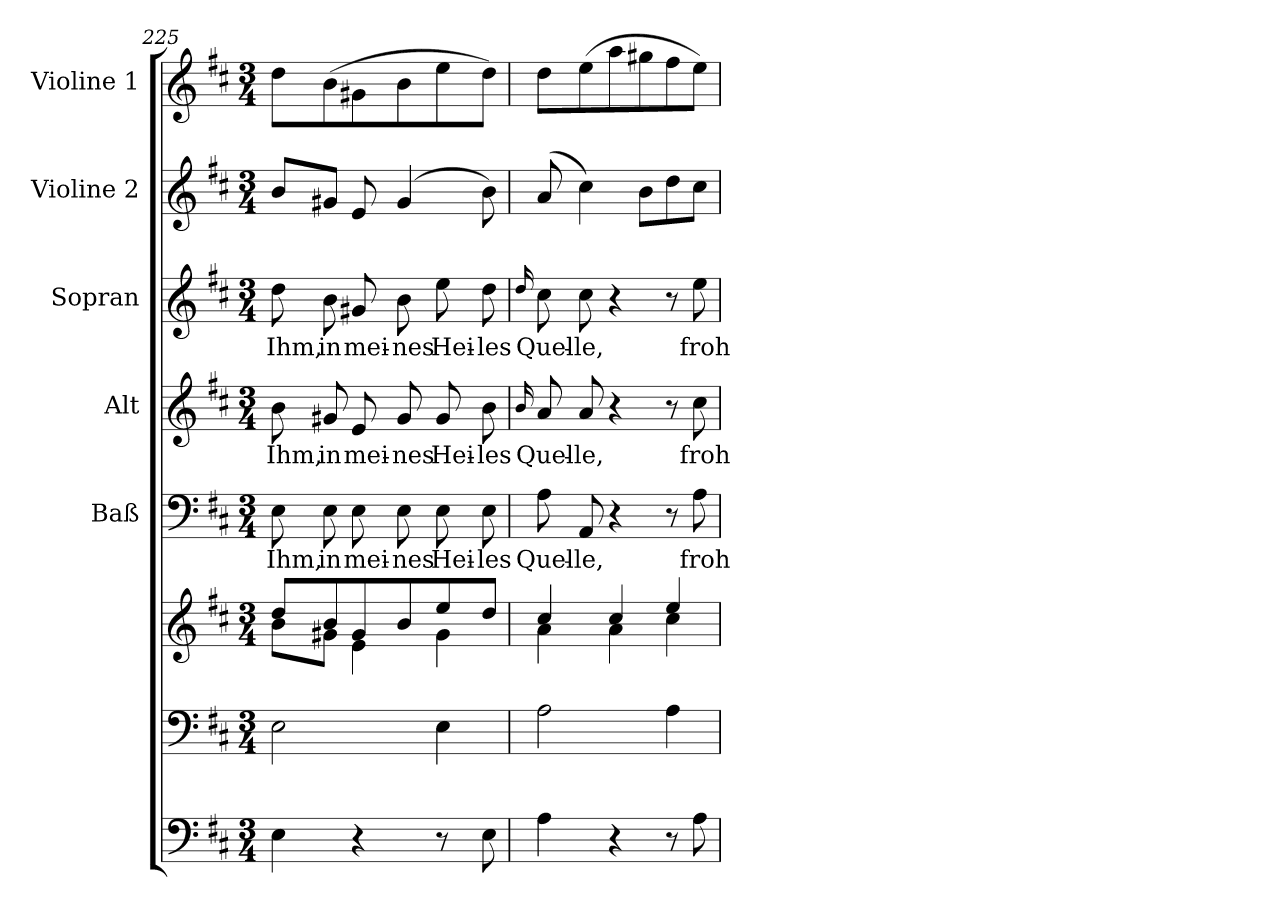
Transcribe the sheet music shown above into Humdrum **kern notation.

**kern	**kern	**kern	**kern	**text	**kern	**text	**kern	**text	**kern	**kern
*part7	*part6	*part6	*part5	*part5	*part4	*part4	*part3	*part3	*part2	*part1
*staff8	*staff7	*staff6	*staff5	*staff5	*staff4	*staff4	*staff3	*staff3	*staff2	*staff1
*	*	*	*I"Baß	*	*I"Alt	*	*I"Sopran	*	*I"Violine 2	*I"Violine 1
*	*	*	*	*	*	*	*	*	*I'Vln	*I'Vln
*clefF4	*clefF4	*clefG2	*clefF4	*	*clefG2	*	*clefG2	*	*clefG2	*clefG2
*ITrd7c12	*	*	*	*	*	*	*	*	*	*
*k[f#c#]	*k[f#c#]	*k[f#c#]	*k[f#c#]	*	*k[f#c#]	*	*k[f#c#]	*	*k[f#c#]	*k[f#c#]
*D:	*D:	*D:	*D:	*	*D:	*	*D:	*	*D:	*D:
*M3/4	*M3/4	*M3/4	*M3/4	*	*M3/4	*	*M3/4	*	*M3/4	*M3/4
=225	=225	=225	=225	=225	=225	=225	=225	=225	=225	=225
*	*	*^	*	*	*	*	*	*	*	*
!	!	!	!	!	!LO:LY:b	!	!LO:LY:b	!	!LO:LY:b	!	!
4EE\	2E\	8dd/L	8b\L	8E\	Ihm,	8b\	Ihm,	8dd\	Ihm,	8b/L	8dd\L
!	!	!	!	!	!LO:LY:b	!	!LO:LY:b	!	!LO:LY:b	!	!
.	.	8b/	8g#X\J	8E\	in	8g#X/	in	8b\	in	8g#X/J	(>8b\
!	!	!	!	!	!LO:LY:b	!	!LO:LY:b	!	!LO:LY:b	!	!
4r	.	8g#/	4e\	8E\	mei-	8e/	mei-	8g#X/	mei-	8e/	8g#X\
!	!	!	!	!	!LO:LY:b	!	!LO:LY:b	!	!LO:LY:b	!	!
.	.	8b/	.	8E\	-nes	8g#/	-nes	8b\	-nes	(4g#/	8b\
!	!	!	!	!	!LO:LY:b	!	!LO:LY:b	!	!LO:LY:b	!	!
8r	4E\	8ee/	4g#\	8E\	Hei-	8g#/	Hei-	8ee\	Hei-	.	8ee\
!	!	!	!	!	!LO:LY:b	!	!LO:LY:b	!	!LO:LY:b	!	!
8EE\	.	8dd/J	.	8E\	-les	8b\	-les	8dd\	-les	8b\)	8dd\J)
=226	=226	=226	=226	=226	=226	=226	=226	=226	=226	=226	=226
.	.	.	.	.	.	16qqb/	.	16qqdd/	.	.	.
!	!	!	!	!	!LO:LY:b	!	!LO:LY:b	!	!LO:LY:b	!	!
4AA\	2A\	4cc#/	4a\	8A\	Quel-	8a/	Quel-	8cc#\	Quel-	(<8a/	8dd\L
!	!	!	!	!	!LO:LY:b	!	!LO:LY:b	!	!LO:LY:b	!	!
.	.	.	.	8AA/	-le,	8a/	-le,	8cc#\	-le,	4cc#\)	(>8ee\
4r	.	4cc#/	4a\	4r	.	4r	.	4r	.	.	8aa\
.	.	.	.	.	.	.	.	.	.	8b\L	8gg#X\
8r	4A\	4ee/	4cc#\	8r	.	8r	.	8r	.	8dd\	8ff#\
!	!	!	!	!	!LO:LY:b	!	!LO:LY:b	!	!LO:LY:b	!	!
8AA\	.	.	.	8A\	froh-	8cc#\	froh-	8ee\	froh-	8cc#\J	8ee\J)
*	*	*v	*v	*	*	*	*	*	*	*	*
=	=	=	=	=	=	=	=	=	=	=
*-	*-	*-	*-	*-	*-	*-	*-	*-	*-	*-
